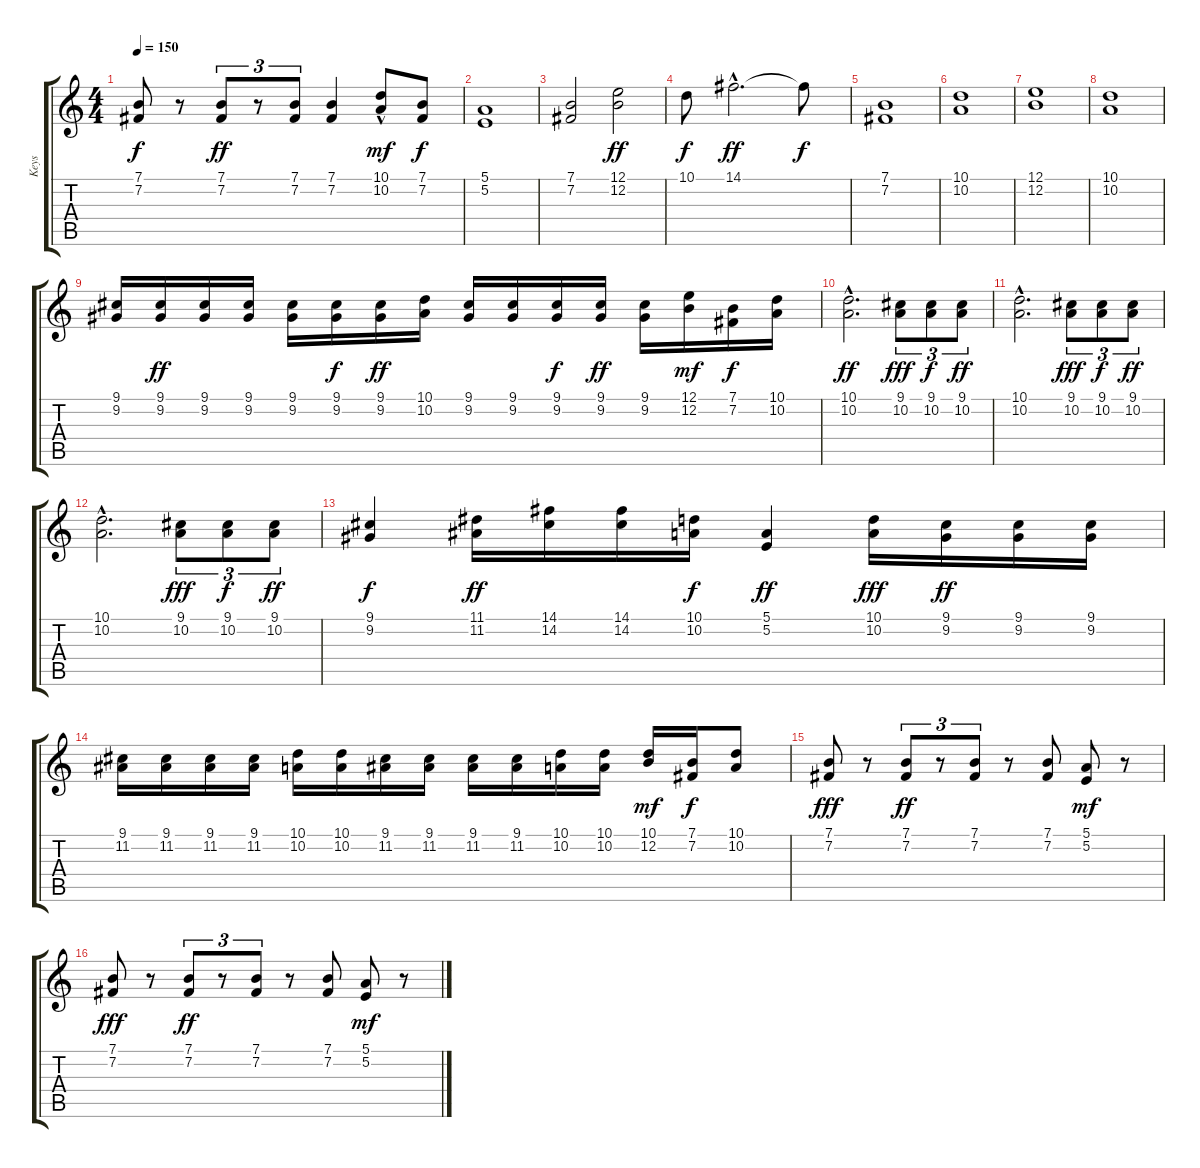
\track ("Keys" "Keys") {instrument rockorgan}
\staff {score tabs}
\tuning (E4 B3 G3 D3 A2 E2) {hide}
\ts (4 4)
\tempo 150
\clef g2
\ks c
(7.1 7.2).8{dy f} r.8 (7.1 7.2).8{tu (3 2) dy ff} r.8{tu (3 2)} (7.1 7.2).8{tu (3 2)} (7.1 7.2).4 (10.1{hac} 10.2).8{dy mf} (7.1 7.2).8{dy f} |
(5.1 5.2).1 |
(7.1 7.2).2 (12.1 12.2).2{dy ff} |
10.1.8{dy f} 14.1{hac}.2{d dy ff} 14.1{t}.8{dy f} |
(7.1 7.2).1 |
(10.1 10.2).1 |
(12.1 12.2).1 |
(10.1 10.2).1 |
(9.1 9.2).16 (9.1 9.2).16{dy ff} (9.1 9.2).16 (9.1 9.2).16 (9.1 9.2).16 (9.1 9.2).16{dy f} (9.1 9.2).16{dy ff} (10.1 10.2).16 (9.1 9.2).16 (9.1 9.2).16 (9.1 9.2).16{dy f} (9.1 9.2).16{dy ff} (9.1 9.2).16 (12.1 12.2).16{dy mf} (7.1 7.2).16{dy f} (10.1 10.2).16 |
(10.1{hac} 10.2{hac}).2{d dy ff} (9.1 10.2).8{tu (3 2) dy fff} (9.1 10.2).8{tu (3 2) dy f} (9.1 10.2).8{tu (3 2) dy ff} |
(10.1{hac} 10.2{hac}).2{d} (9.1 10.2).8{tu (3 2) dy fff} (9.1 10.2).8{tu (3 2) dy f} (9.1 10.2).8{tu (3 2) dy ff} |
(10.1{hac} 10.2{hac}).2{d} (9.1 10.2).8{tu (3 2) dy fff} (9.1 10.2).8{tu (3 2) dy f} (9.1 10.2).8{tu (3 2) dy ff} |
(9.1 9.2).4{dy f} (11.1 11.2).16{dy ff} (14.1 14.2).16 (14.1 14.2).16 (10.1 10.2).16{dy f} (5.1 5.2).4{dy ff} (10.1 10.2).16{dy fff} (9.1 9.2).16{dy ff} (9.1 9.2).16 (9.1 9.2).16 |
(9.1 11.2).16 (9.1 11.2).16 (9.1 11.2).16 (9.1 11.2).16 (10.1 10.2).16 (10.1 10.2).16 (9.1 11.2).16 (9.1 11.2).16 (9.1 11.2).16 (9.1 11.2).16 (10.1 10.2).16 (10.1 10.2).16 (10.1 12.2).16{dy mf} (7.1 7.2).16{dy f} (10.1 10.2).8 |
(7.1 7.2).8{dy fff} r.8 (7.1 7.2).8{tu (3 2) dy ff} r.8{tu (3 2)} (7.1 7.2).8{tu (3 2)} r.8 (7.1 7.2).8 (5.1 5.2).8{dy mf} r.8 |
(7.1 7.2).8{dy fff} r.8 (7.1 7.2).8{tu (3 2) dy ff} r.8{tu (3 2)} (7.1 7.2).8{tu (3 2)} r.8 (7.1 7.2).8 (5.1 5.2).8{dy mf} r.8
